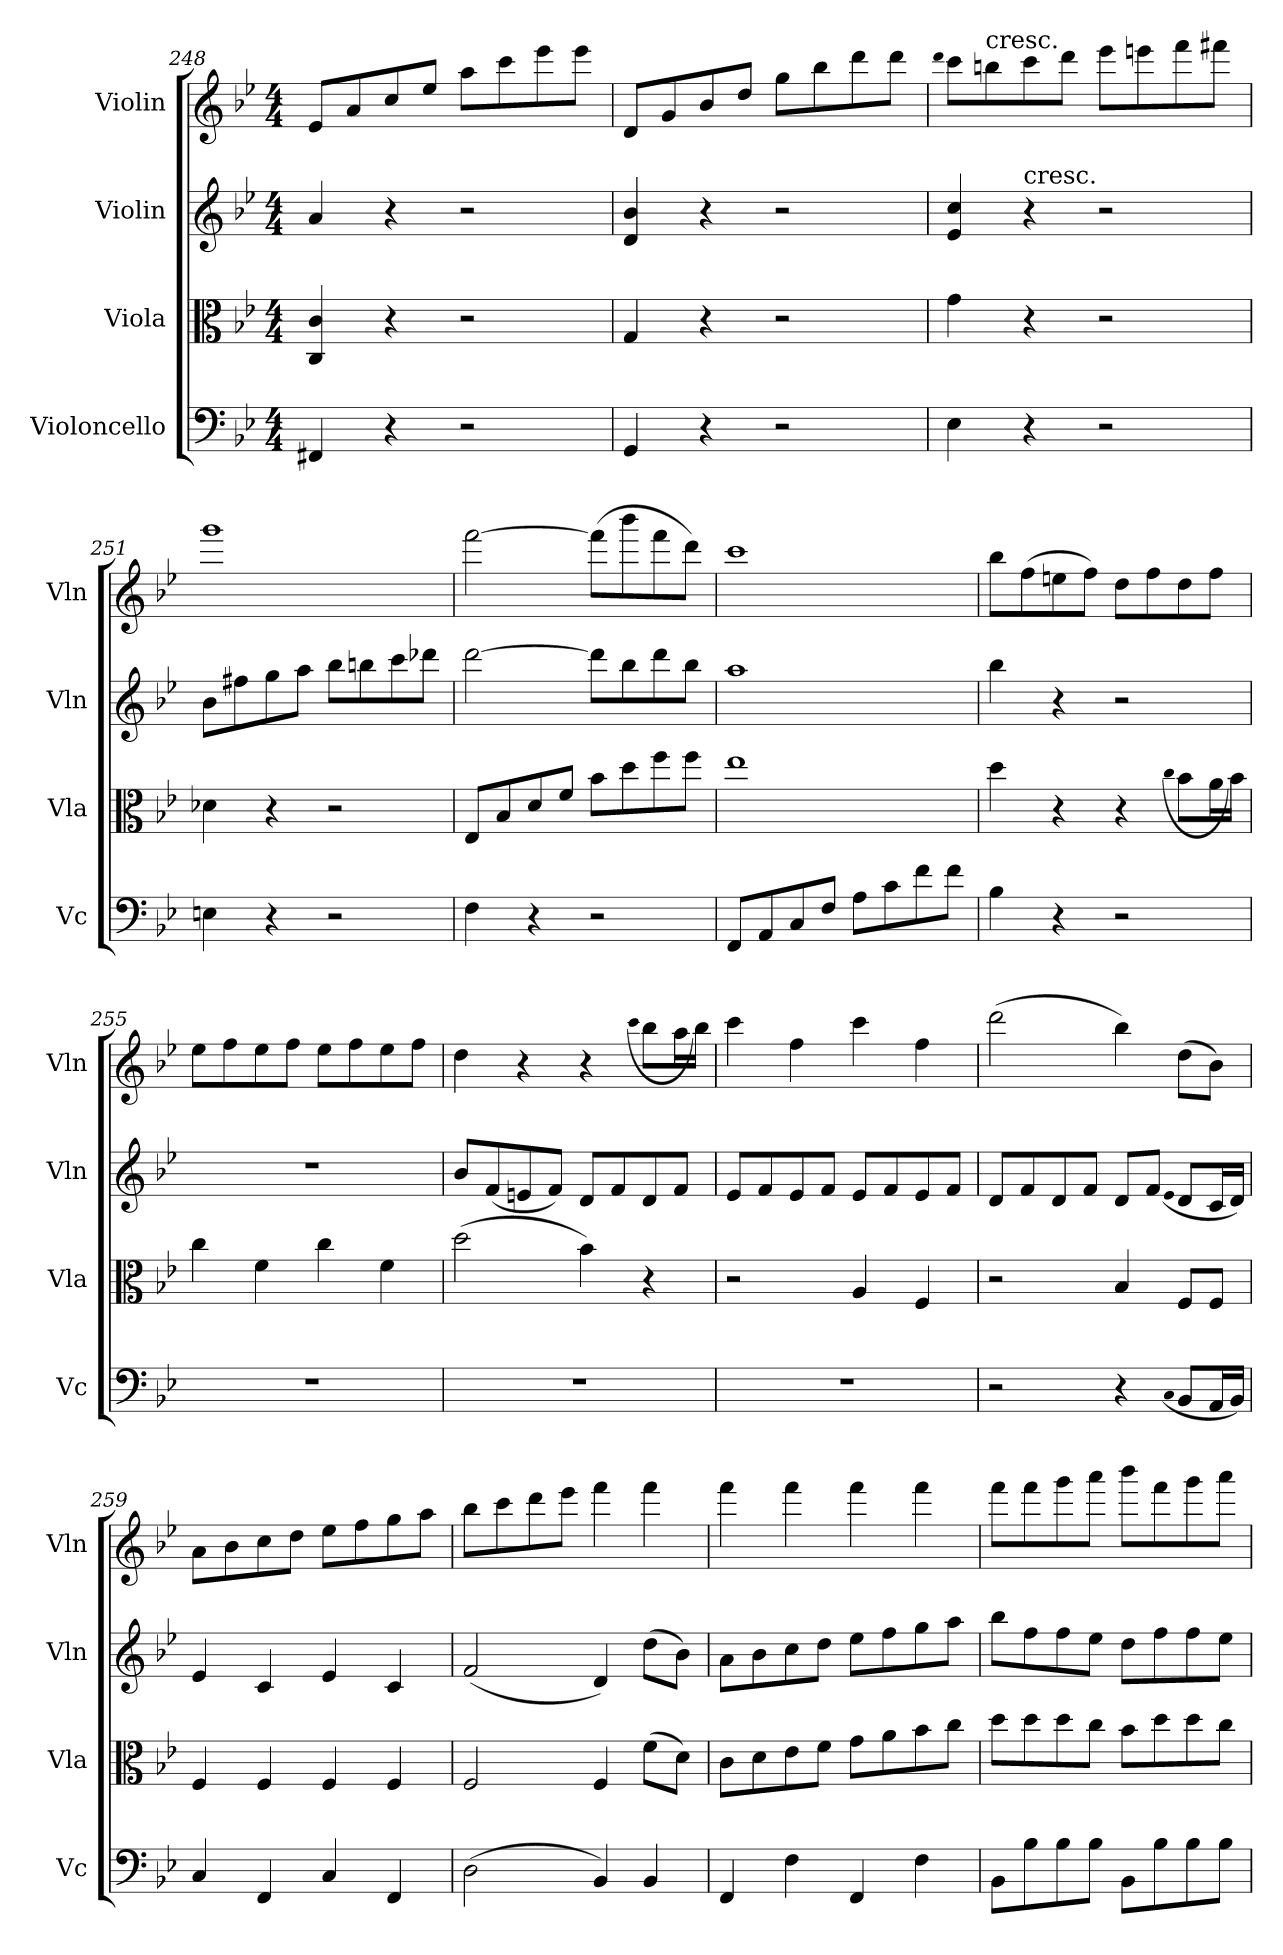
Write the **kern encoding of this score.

**kern	**kern	**kern	**kern
*part4	*part3	*part2	*part1
*staff4	*staff3	*staff2	*staff1
*I"Violoncello	*I"Viola	*I"Violin	*I"Violin
*I'Vc	*I'Vla	*I'Vln	*I'Vln
*clefF4	*clefC3	*clefG2	*clefG2
*k[b-e-]	*k[b-e-]	*k[b-e-]	*k[b-e-]
*B-:	*B-:	*B-:	*B-:
*M4/4	*M4/4	*M4/4	*M4/4
=248	=248	=248	=248
4FF#X/	4C/ 4c/	4a/	8e-/L
.	.	.	8a/
4r	4r	4r	8cc/
.	.	.	8ee-/J
2r	2r	2r	8aa\L
.	.	.	8ccc\
.	.	.	8eee-\
.	.	.	8eee-\J
=249	=249	=249	=249
4GG/	4G/	4d/ 4b-/	8d/L
.	.	.	8g/
4r	4r	4r	8b-/
.	.	.	8dd/J
2r	2r	2r	8gg\L
.	.	.	8bb-\
.	.	.	8ddd\
.	.	.	8ddd\J
=250	=250	=250	=250
.	.	.	qddd
4E-\	4g\	4e-/ 4cc/	8ccc\L
!	!	!	!LO:TX:t=cresc.
.	.	.	8bbn\
!	!	!LO:TX:t=cresc.	!
4r	4r	4r	8ccc\
.	.	.	8ddd\J
2r	2r	2r	8eee-\L
.	.	.	8eeen\
.	.	.	8fff\
.	.	.	8fff#X\J
=251	=251	=251	=251
4En\	4d-X\	8b-\L	1ggg
.	.	8ff#X\	.
4r	4r	8gg\	.
.	.	8aa\J	.
2r	2r	8bb-\L	.
.	.	8bbn\	.
.	.	8ccc\	.
.	.	8ddd-X\J	.
=252	=252	=252	=252
4F\	8E-/L	[2ddd\	[2fff\
.	8B-/	.	.
4r	8d/	.	.
.	8f/J	.	.
2r	8b-\L	8ddd\L]	(8fff\L]
.	8dd\	8bb-\	8bbb-\
.	8ff\	8ddd\	8fff\
.	8ff\J	8bb-\J	8ddd\J)
=253	=253	=253	=253
8FF/L	1ee-	1aa	1ccc
8AA/	.	.	.
8C/	.	.	.
8F/J	.	.	.
8A\L	.	.	.
8c\	.	.	.
8f\	.	.	.
8f\J	.	.	.
=254	=254	=254	=254
4B-\	4dd\	4bb-\	8bb-\L
.	.	.	(8ff\
4r	4r	4r	8een\
.	.	.	8ff\J)
2r	4r	2r	8dd\L
.	.	.	8ff\
.	(qcc	.	.
.	8b-\L	.	8dd\
.	16a\L	.	8ff\J
.	16b-\JJ)	.	.
=255	=255	=255	=255
1r	4cc\	1r	8ee-\L
.	.	.	8ff\
.	4f\	.	8ee-\
.	.	.	8ff\J
.	4cc\	.	8ee-\L
.	.	.	8ff\
.	4f\	.	8ee-\
.	.	.	8ff\J
=256	=256	=256	=256
1r	(2dd\	8b-/L	4dd\
.	.	(8f/	.
.	.	8en/	4r
.	.	8f/J)	.
.	4b-\)	8d/L	4r
.	.	8f/	.
.	.	.	(qccc
.	4r	8d/	8bb-\L
.	.	8f/J	16aa\L
.	.	.	16bb-\JJ)
=257	=257	=257	=257
1r	2r	8e-/L	4ccc\
.	.	8f/	.
.	.	8e-/	4ff\
.	.	8f/J	.
.	4A/	8e-/L	4ccc\
.	.	8f/	.
.	4F/	8e-/	4ff\
.	.	8f/J	.
=258	=258	=258	=258
2r	2r	8d/L	(2ddd\
.	.	8f/	.
.	.	8d/	.
.	.	8f/J	.
4r	4B-/	8d/L	4bb-\)
.	.	8f/J	.
(qC	.	(qe-	.
8BB-/L	8F/L	8d/L	(8dd\L
16AA/L	8F/J	16c/L	8b-\J)
16BB-/JJ)	.	16d/JJ)	.
=259	=259	=259	=259
4C/	4F/	4e-/	8a\L
.	.	.	8b-\
4FF/	4F/	4c/	8cc\
.	.	.	8dd\J
4C/	4F/	4e-/	8ee-\L
.	.	.	8ff\
4FF/	4F/	4c/	8gg\
.	.	.	8aa\J
=260	=260	=260	=260
(2D\	2F/	(2f/	8bb-\L
.	.	.	8ccc\
.	.	.	8ddd\
.	.	.	8eee-\J
4BB-/)	4F/	4d/)	4fff\
4BB-/	(8f\L	(8dd\L	4fff\
.	8d\J)	8b-\J)	.
=261	=261	=261	=261
4FF/	8c\L	8a\L	4fff\
.	8d\	8b-\	.
4F\	8e-\	8cc\	4fff\
.	8f\J	8dd\J	.
4FF/	8g\L	8ee-\L	4fff\
.	8a\	8ff\	.
4F\	8b-\	8gg\	4fff\
.	8cc\J	8aa\J	.
=262	=262	=262	=262
8BB-\L	8dd\L	8bb-\L	8fff\L
8B-\	8dd\	8ff\	8fff\
8B-\	8dd\	8ff\	8ggg\
8B-\J	8cc\J	8ee-\J	8aaa\J
8BB-\L	8b-\L	8dd\L	8bbb-\L
8B-\	8dd\	8ff\	8fff\
8B-\	8dd\	8ff\	8ggg\
8B-\J	8cc\J	8ee-\J	8aaa\J
=	=	=	=
*-	*-	*-	*-
